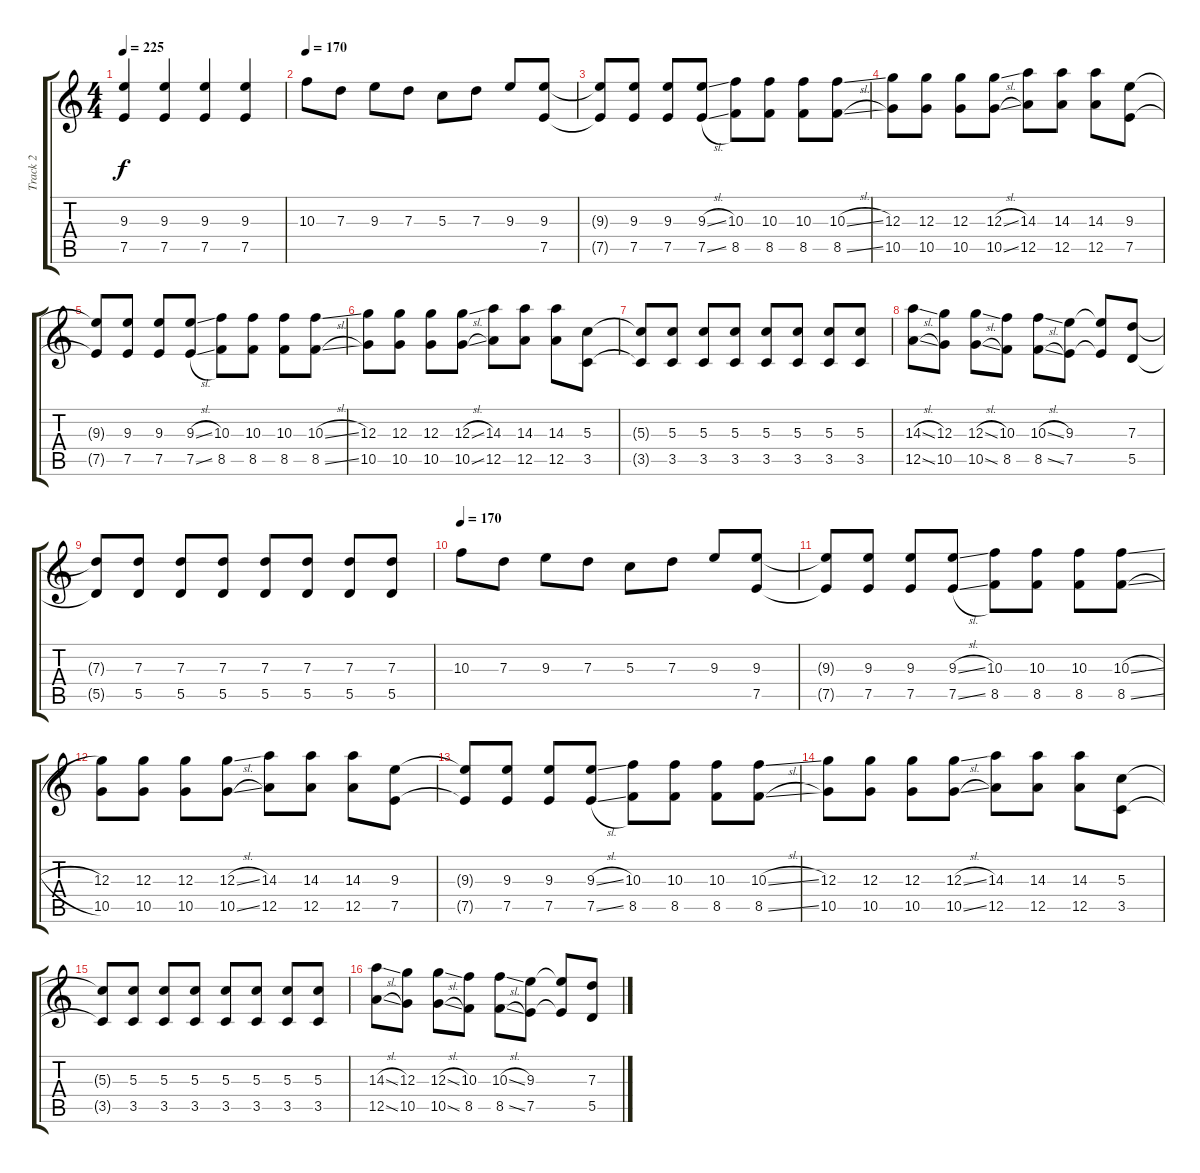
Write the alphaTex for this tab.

\track ("Track 2" "Track 2") {instrument distortionguitar}
\staff {score tabs}
\tuning (E4 B3 G3 D3 A2 D2) {hide}
\ts (4 4)
\tempo 225
\clef g2
\ks c
(9.3 7.5).4{dy f} (9.3 7.5).4 (9.3 7.5).4 (9.3 7.5).4 |
\tempo 170
10.3.8 7.3.8 9.3.8 7.3.8 5.3.8 7.3.8 9.3.8 (9.3 7.5).8 |
(9.3{t} 7.5{t}).8 (9.3 7.5).8 (9.3 7.5).8 (9.3{sl} 7.5{sl}).8 (10.3 8.5).8 (10.3 8.5).8 (10.3 8.5).8 (10.3{sl} 8.5{sl}).8 |
(12.3 10.5).8 (12.3 10.5).8 (12.3 10.5).8 (12.3{sl} 10.5{sl}).8 (14.3 12.5).8 (14.3 12.5).8 (14.3 12.5).8 (9.3 7.5).8 |
(9.3{t} 7.5{t}).8 (9.3 7.5).8 (9.3 7.5).8 (9.3{sl} 7.5{sl}).8 (10.3 8.5).8 (10.3 8.5).8 (10.3 8.5).8 (10.3{sl} 8.5{sl}).8 |
(12.3 10.5).8 (12.3 10.5).8 (12.3 10.5).8 (12.3{sl} 10.5{sl}).8 (14.3 12.5).8 (14.3 12.5).8 (14.3 12.5).8 (5.3 3.5).8 |
(5.3{t} 3.5{t}).8 (5.3 3.5).8 (5.3 3.5).8 (5.3 3.5).8 (5.3 3.5).8 (5.3 3.5).8 (5.3 3.5).8 (5.3 3.5).8 |
(14.3{sl} 12.5{sl}).8 (12.3 10.5).8 (12.3{sl} 10.5{sl}).8 (10.3 8.5).8 (10.3{sl} 8.5{sl}).8 (9.3 7.5).8 (9.3{t} 7.5{t}).8 (7.3 5.5).8 |
(7.3{t} 5.5{t}).8 (7.3 5.5).8 (7.3 5.5).8 (7.3 5.5).8 (7.3 5.5).8 (7.3 5.5).8 (7.3 5.5).8 (7.3 5.5).8 |
\tempo 170
10.3.8 7.3.8 9.3.8 7.3.8 5.3.8 7.3.8 9.3.8 (9.3 7.5).8 |
(9.3{t} 7.5{t}).8 (9.3 7.5).8 (9.3 7.5).8 (9.3{sl} 7.5{sl}).8 (10.3 8.5).8 (10.3 8.5).8 (10.3 8.5).8 (10.3{sl} 8.5{sl}).8 |
(12.3 10.5).8 (12.3 10.5).8 (12.3 10.5).8 (12.3{sl} 10.5{sl}).8 (14.3 12.5).8 (14.3 12.5).8 (14.3 12.5).8 (9.3 7.5).8 |
(9.3{t} 7.5{t}).8 (9.3 7.5).8 (9.3 7.5).8 (9.3{sl} 7.5{sl}).8 (10.3 8.5).8 (10.3 8.5).8 (10.3 8.5).8 (10.3{sl} 8.5{sl}).8 |
(12.3 10.5).8 (12.3 10.5).8 (12.3 10.5).8 (12.3{sl} 10.5{sl}).8 (14.3 12.5).8 (14.3 12.5).8 (14.3 12.5).8 (5.3 3.5).8 |
(5.3{t} 3.5{t}).8 (5.3 3.5).8 (5.3 3.5).8 (5.3 3.5).8 (5.3 3.5).8 (5.3 3.5).8 (5.3 3.5).8 (5.3 3.5).8 |
(14.3{sl} 12.5{sl}).8 (12.3 10.5).8 (12.3{sl} 10.5{sl}).8 (10.3 8.5).8 (10.3{sl} 8.5{sl}).8 (9.3 7.5).8 (9.3{t} 7.5{t}).8 (7.3 5.5).8
